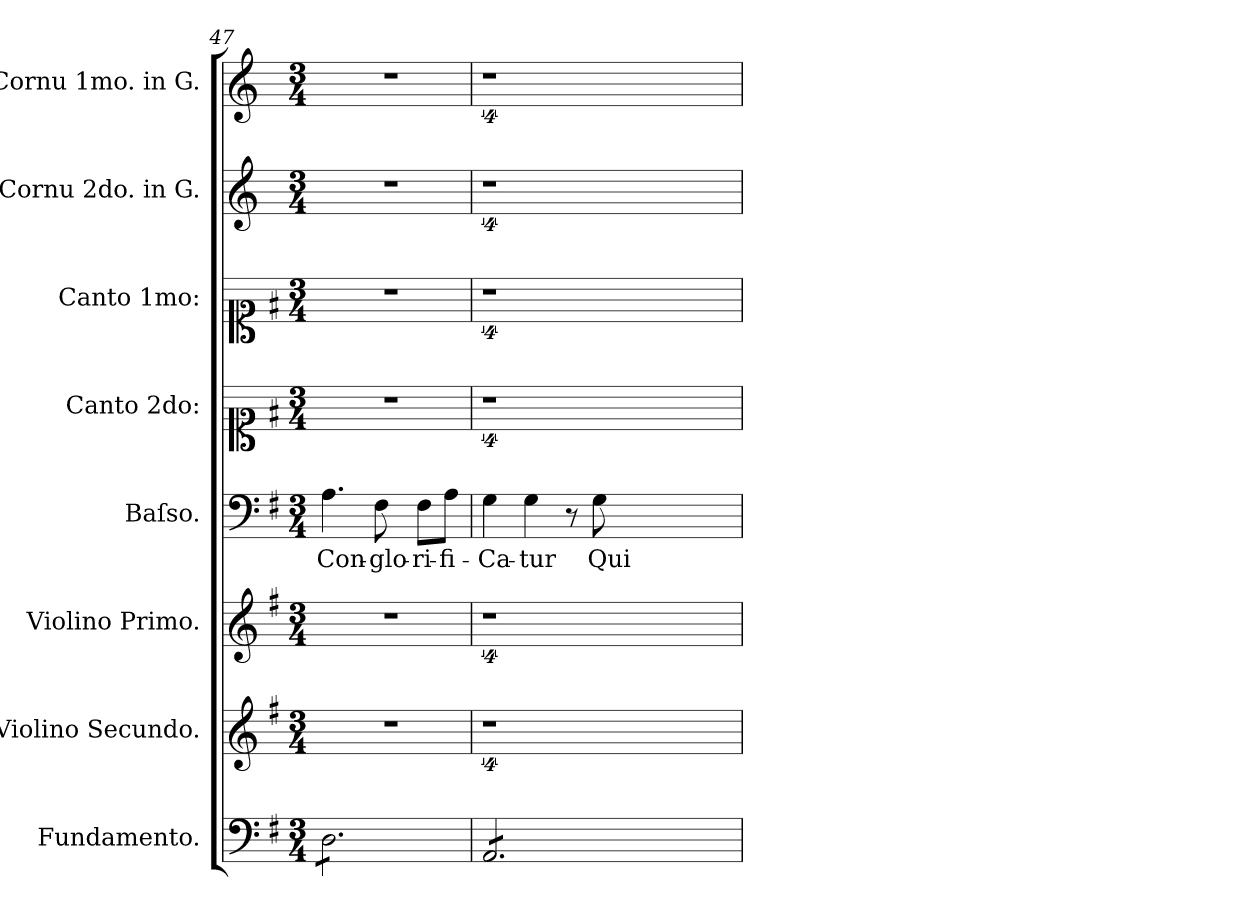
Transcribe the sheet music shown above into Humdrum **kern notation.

**kern	**kern	**kern	**kern	**text	**kern	**kern	**kern	**kern
*part8	*part7	*part6	*part5	*part5	*part4	*part3	*part2	*part1
*staff8	*staff7	*staff6	*staff5	*staff5	*staff4	*staff3	*staff2	*staff1
*I"Fundamento.	*I"Violino Secundo.	*I"Violino Primo.	*I"Baſso.	*	*I"Canto 2do:	*I"Canto 1mo:	*I"Cornu 2do. in G.	*I"Cornu 1mo. in G.
*	*I'vl 2	*I'vl 1	*I'B	*	*	*	*I'cor 2 in G	*I'cor 1 in G
*clefF4	*clefG2	*clefG2	*clefF4	*	*clefC1	*clefC1	*clefG2	*clefG2
*	*	*	*	*	*	*	*ITrd3c5	*ITrd3c5
*k[f#]	*k[f#]	*k[f#]	*k[f#]	*	*k[f#]	*k[f#]	*k[f#]	*k[f#]
*G:	*G:	*G:	*G:	*	*G:	*G:	*G:	*G:
*M3/4	*M3/4	*M3/4	*M3/4	*	*M3/4	*M3/4	*M3/4	*M3/4
=47	=47	=47	=47	=47	=47	=47	=47	=47
*tremolo	*	*	*	*	*	*	*	*
8D\L	2.r	2.r	4.A\	Con-	2.r	2.r	2.r	2.r
8D\	.	.	.	.	.	.	.	.
8D\	.	.	.	.	.	.	.	.
8D\	.	.	8F#\	-glo-	.	.	.	.
8D\	.	.	8F#\L	-ri-	.	.	.	.
8D\J	.	.	8A\J	-fi-	.	.	.	.
=48	=48	=48	=48	=48	=48	=48	=48	=48
8AA/L	4%9r	4%9r	4G\	-Ca-	4%9r	4%9r	4%9r	4%9r
8AA/	.	.	.	.	.	.	.	.
8AA/	.	.	4G\	-tur	.	.	.	.
8AA/	.	.	.	.	.	.	.	.
8AA/	.	.	8r	.	.	.	.	.
8AA/J	.	.	8G\	Qui	.	.	.	.
*Xtremolo	*	*	*	*	*	*	*	*
1.ryy	.	.	1.ryy	.	.	.	.	.
=	=	=	=	=	=	=	=	=
*-	*-	*-	*-	*-	*-	*-	*-	*-
